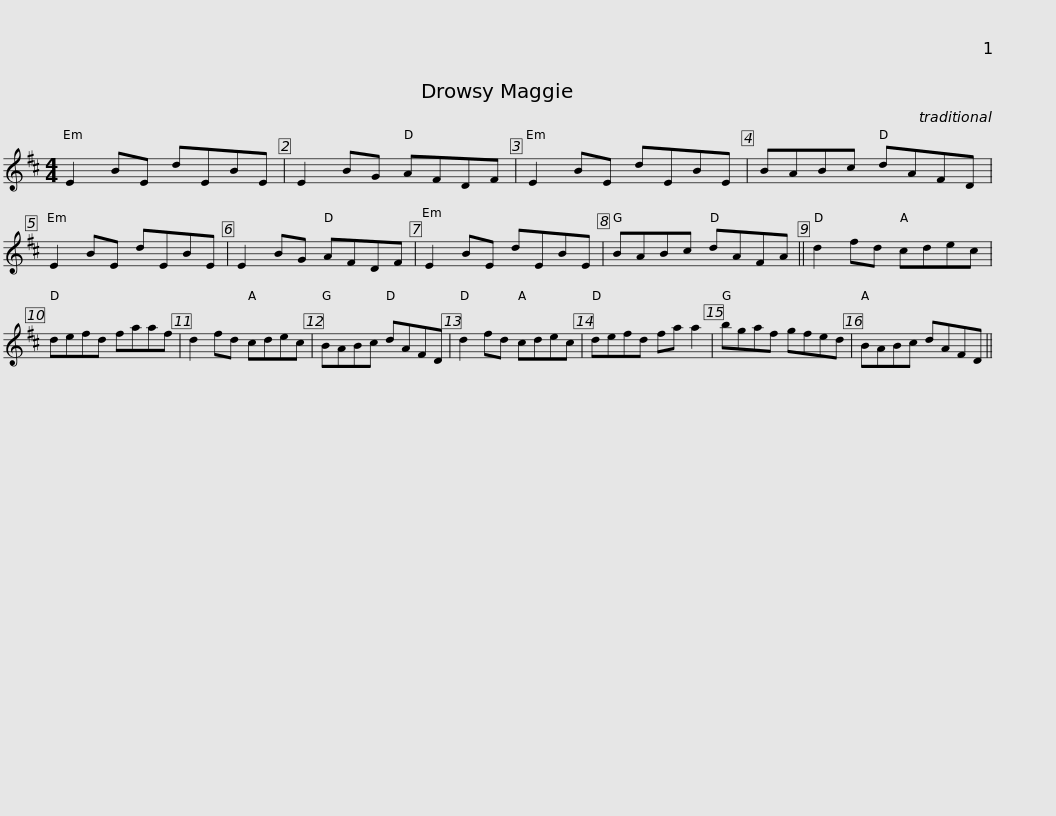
X:1
L:1/8
M:4/4
I:linebreak $
K:D
V:1 treble
V:1
 E2 BE dEBE | E2 BG AFDF | E2 BE dEBE | BABc dAFD |$ E2 BE dEBE | %5
 E2 BG AFDF | E2 BE dEBE | BABc dAFA ||$ d2 fd cdec | defd faaf | %10
 d2 fd cdec | BABc dAFD |$ d2 fd cdec | defd fa a2 | bgaf gfed | %15
 BABc dAFD || %16
